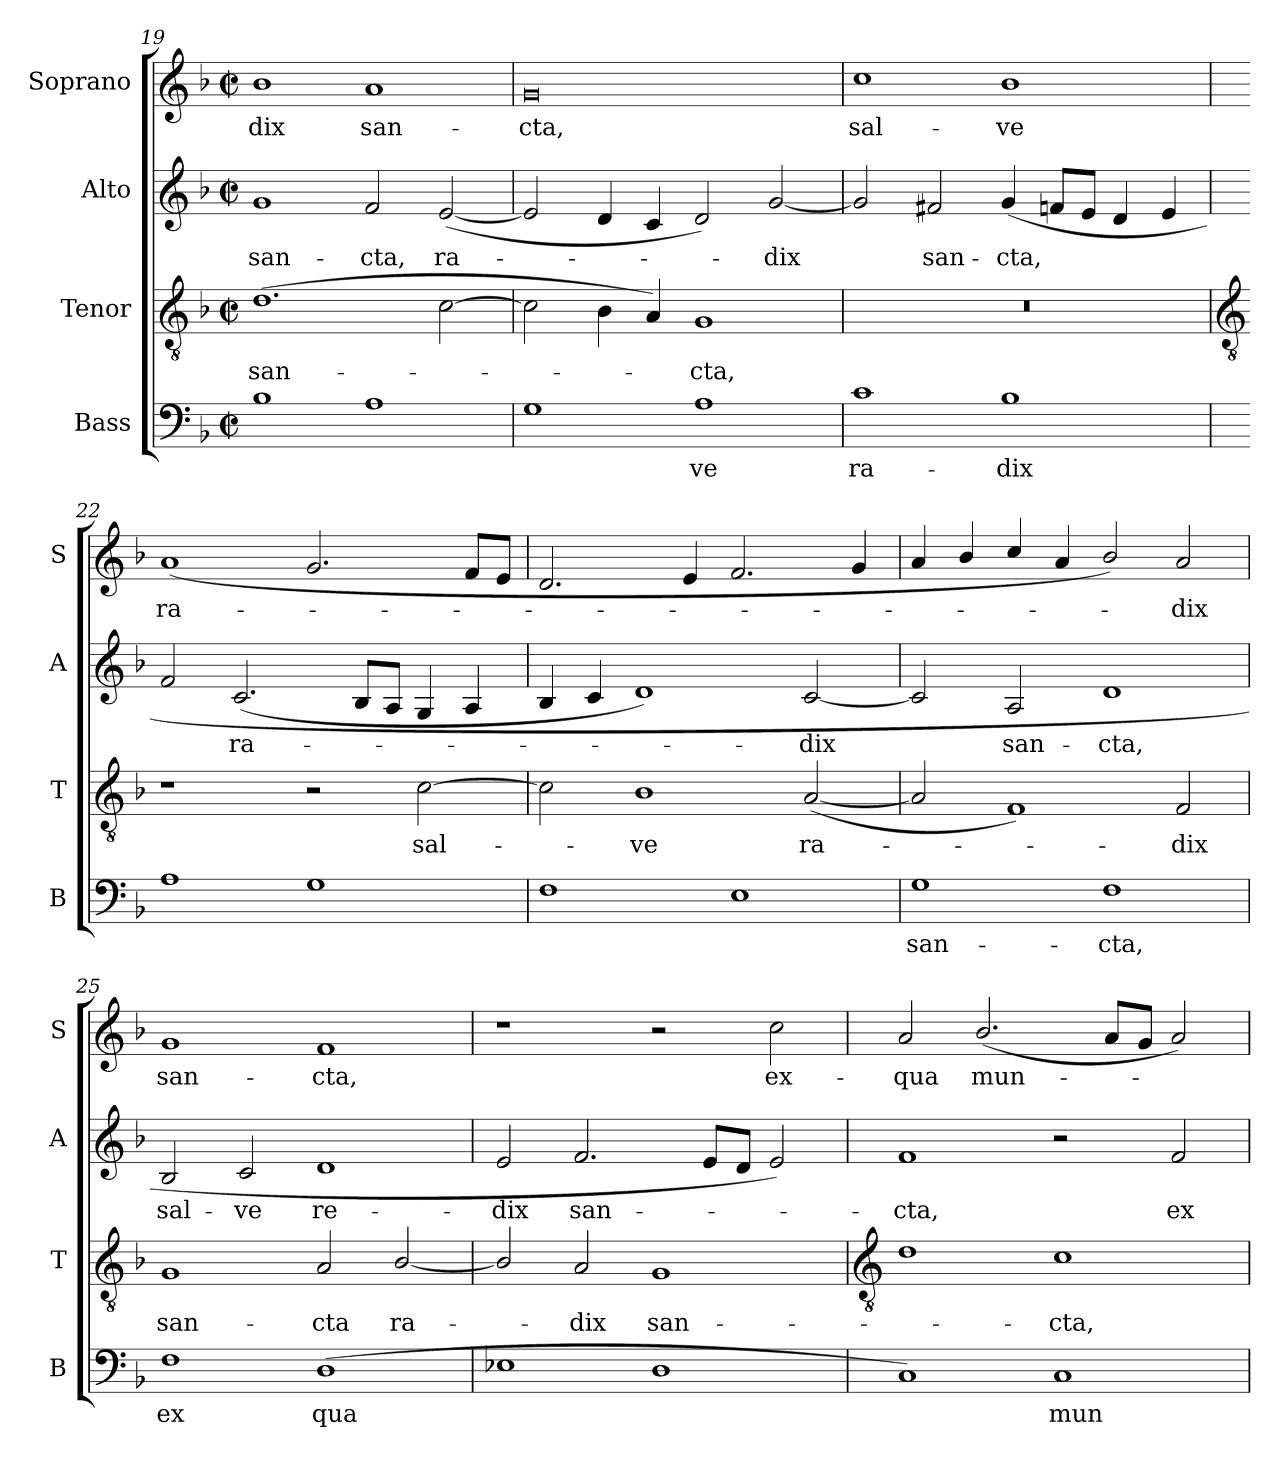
**kern	**text	**kern	**text	**kern	**text	**kern	**text
*part4	*part4	*part3	*part3	*part2	*part2	*part1	*part1
*staff4	*staff4	*staff3	*staff3	*staff2	*staff2	*staff1	*staff1
*I"Bass	*	*I"Tenor	*	*I"Alto	*	*I"Soprano	*
*I'B	*	*I'T	*	*I'A	*	*I'S	*
*clefF4	*	*clefGv2	*	*clefG2	*	*clefG2	*
*k[b-]	*	*k[b-]	*	*k[b-]	*	*k[b-]	*
*F:	*	*F:	*	*F:	*	*F:	*
*M4/2	*	*M4/2	*	*M4/2	*	*M4/2	*
*met(c|)	*	*met(c|)	*	*met(c|)	*	*met(c|)	*
=19	=19	=19	=19	=19	=19	=19	=19
!	!	!	!LO:LY:b	!	!LO:LY:b	!	!LO:LY:b
1B-	.	(>1.d	san-	1g	san-	1b-	-dix
!	!	!	!	!	!LO:LY:b	!	!LO:LY:b
1A	.	.	.	2f	-cta,	1a	san-
!	!	!	!	!	!LO:LY:b	!	!
.	.	[2c	.	(<[2e	ra-	.	.
=20	=20	=20	=20	=20	=20	=20	=20
!	!	!	!	!	!	!	!LO:LY:b
1G	.	2c]	.	2e]	.	0g	-cta,
.	.	4B-	.	4d	.	.	.
.	.	4A)	.	4c	.	.	.
!	!LO:LY:b	!	!LO:LY:b	!	!	!	!
1A	ve	1G	cta,	2d)	.	.	.
!	!	!	!	!	!LO:LY:b	!	!
.	.	.	.	[2g	dix	.	.
=21	=21	=21	=21	=21	=21	=21	=21
!	!LO:LY:b	!	!	!	!	!	!LO:LY:b
1c	ra-	0r	.	2g]	.	1cc	sal-
!	!	!	!	!	!LO:LY:b	!	!
.	.	.	.	2f#X	san-	.	.
!	!LO:LY:b	!	!	!	!LO:LY:b	!	!LO:LY:b
1B-	-dix	.	.	(<4g	-cta,	1b-	-ve
.	.	.	.	8fL	.	.	.
.	.	.	.	8eJ	.	.	.
.	.	.	.	4d	.	.	.
.	.	.	.	4e	.	.	.
!!LO:LB:g=z
=22	=22	=22	=22	=22	=22	=22	=22
*	*	*clefGv2	*	*	*	*	*
!	!	!	!	!	!	!	!LO:LY:b
1A	.	1r	.	2f	.	(<1a	ra-
!	!	!	!	!	!LO:LY:b	!	!
.	.	.	.	(<2.c	ra-	.	.
1G	.	2r	.	.	.	2.g	.
.	.	.	.	8B-L	.	.	.
.	.	.	.	8AJ	.	.	.
!	!	!	!LO:LY:b	!	!	!	!
.	.	[2c	sal-	4G	.	.	.
.	.	.	.	4A	.	8fL	.
.	.	.	.	.	.	8eJ	.
!!LO:LB:g=z
=23	=23	=23	=23	=23	=23	=23	=23
1F	.	2c]	.	4B-	.	2.d	.
.	.	.	.	4c	.	.	.
!	!	!	!LO:LY:b	!	!	!	!
.	.	1B-	ve	1d)	.	.	.
.	.	.	.	.	.	4e	.
1E	.	.	.	.	.	2.f	.
!	!	!	!LO:LY:b	!	!LO:LY:b	!	!
.	.	(<[2A	ra-	[2c	dix	.	.
.	.	.	.	.	.	4g	.
=24	=24	=24	=24	=24	=24	=24	=24
!	!LO:LY:b	!	!	!	!	!	!
1G	san-	2A]	.	2c]	.	4a	.
.	.	.	.	.	.	4b-/	.
!	!	!	!	!	!LO:LY:b	!	!
.	.	1F)	.	2A	san-	4cc/	.
.	.	.	.	.	.	4a	.
!	!LO:LY:b	!	!	!	!LO:LY:b	!	!
1F	-cta,	.	.	1d	-cta,	2b-/)	.
!	!	!	!LO:LY:b	!	!	!	!LO:LY:b
.	.	2F	dix	.	.	2a	dix
=25	=25	=25	=25	=25	=25	=25	=25
!	!LO:LY:b	!	!LO:LY:b	!	!LO:LY:b	!	!LO:LY:b
1F	ex	1G	san-	2B-	sal-	1g	san-
!	!	!	!	!	!LO:LY:b	!	!
.	.	.	.	2c	-ve	.	.
!	!LO:LY:b	!	!LO:LY:b	!	!LO:LY:b	!	!LO:LY:b
(<1D	qua	2A	-cta	1d	re-	1f	-cta,
!	!	!	!LO:LY:b	!	!	!	!
.	.	[2B-/	ra-	.	.	.	.
=26	=26	=26	=26	=26	=26	=26	=26
!	!	!	!	!	!LO:LY:b	!	!
1E-X	.	2B-/]	.	2e	-dix	1r	.
!	!	!	!LO:LY:b	!	!LO:LY:b	!	!
.	.	2A	dix	2.f	san-	.	.
!	!	!	!LO:LY:b	!	!	!	!
1D	.	1G	san-	.	.	2r	.
.	.	.	.	8eL	.	.	.
.	.	.	.	8dJ	.	.	.
!	!	!	!	!	!	!	!LO:LY:b
.	.	.	.	2e)	.	2cc	ex-
!!LO:LB:g=z
=27	=27	=27	=27	=27	=27	=27	=27
*	*	*clefGv2	*	*	*	*	*
!	!	!	!	!	!LO:LY:b	!	!LO:LY:b
1C)	.	1d	.	1f	cta,	2a	-qua
!	!	!	!	!	!	!	!LO:LY:b
.	.	.	.	.	.	(<2.b-/	mun-
!	!LO:LY:b	!	!LO:LY:b	!	!	!	!
1C	mun-	1c	cta,	2r	.	.	.
.	.	.	.	.	.	8aL	.
.	.	.	.	.	.	8gJ	.
!	!	!	!	!	!LO:LY:b	!	!
.	.	.	.	2f	ex	2a)	.
=	=	=	=	=	=	=	=
*-	*-	*-	*-	*-	*-	*-	*-
